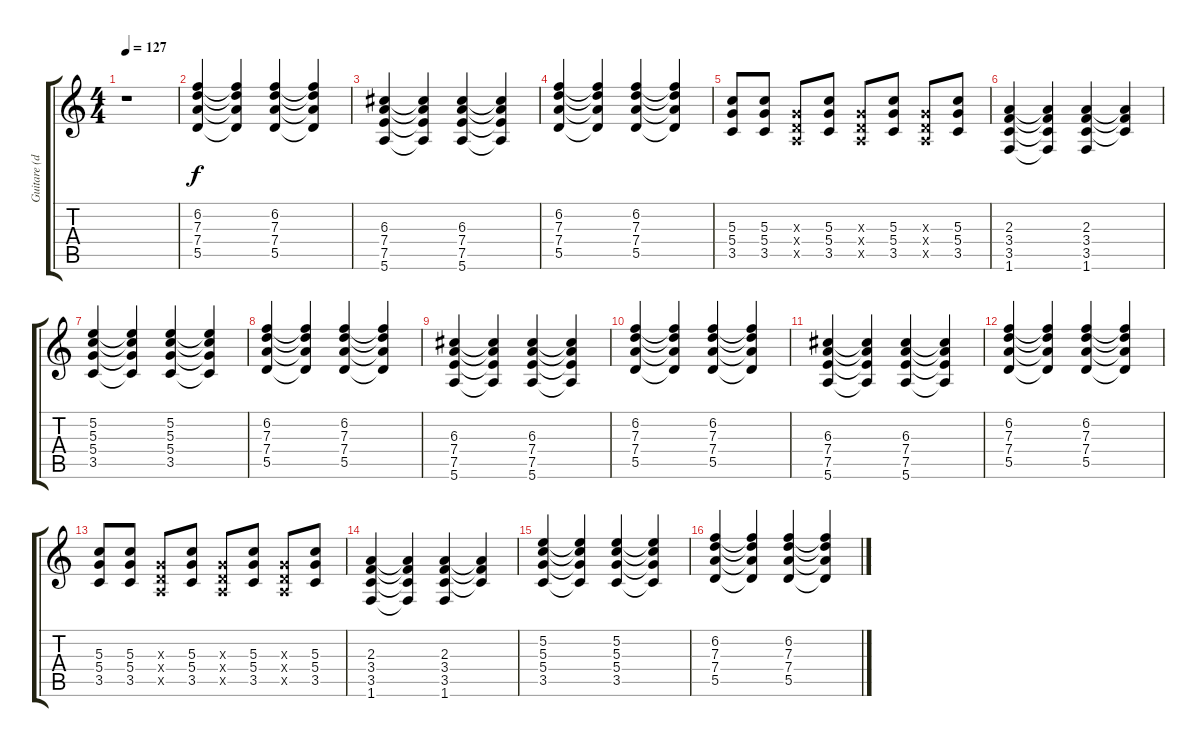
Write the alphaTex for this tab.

\track ("Guitare (distortion) gauche" "Guitare (d") {instrument distortionguitar}
\staff {score tabs}
\tuning (E4 B3 G3 D3 A2 E2) {hide}
\ts (4 4)
\tempo 127
\clef g2
\ks c
r.1{dy f} |
(6.2 7.3 7.4 5.5).4 (6.2{t} 7.3{t} 7.4{t} 5.5{t}).4 (6.2 7.3 7.4 5.5).4 (6.2{t} 7.3{t} 7.4{t} 5.5{t}).4 |
(6.3 7.4 7.5 5.6).4 (6.3{t} 7.4{t} 7.5{t} 5.6{t}).4 (6.3 7.4 7.5 5.6).4 (6.3{t} 7.4{t} 7.5{t} 5.6{t}).4 |
(6.2 7.3 7.4 5.5).4 (6.2{t} 7.3{t} 7.4{t} 5.5{t}).4 (6.2 7.3 7.4 5.5).4 (6.2{t} 7.3{t} 7.4{t} 5.5{t}).4 |
(5.3 5.4 3.5).8 (5.3 5.4 3.5).8 (0.3{x} 0.4{x} 0.5{x}).8 (5.3 5.4 3.5).8 (0.3{x} 0.4{x} 0.5{x}).8 (5.3 5.4 3.5).8 (0.3{x} 0.4{x} 0.5{x}).8 (5.3 5.4 3.5).8 |
(2.3 3.4 3.5 1.6).4 (2.3{t} 3.4{t} 3.5{t} 1.6{t}).4 (2.3 3.4 3.5 1.6).4 (2.3{t} 3.4{t} 3.5{t}).4 |
(5.2 5.3 5.4 3.5).4 (5.2{t} 5.3{t} 5.4{t} 3.5{t}).4 (5.2 5.3 5.4 3.5).4 (5.2{t} 5.3{t} 5.4{t} 3.5{t}).4 |
(6.2 7.3 7.4 5.5).4 (6.2{t} 7.3{t} 7.4{t} 5.5{t}).4 (6.2 7.3 7.4 5.5).4 (6.2{t} 7.3{t} 7.4{t} 5.5{t}).4 |
(6.3 7.4 7.5 5.6).4 (6.3{t} 7.4{t} 7.5{t} 5.6{t}).4 (6.3 7.4 7.5 5.6).4 (6.3{t} 7.4{t} 7.5{t} 5.6{t}).4 |
(6.2 7.3 7.4 5.5).4 (6.2{t} 7.3{t} 7.4{t} 5.5{t}).4 (6.2 7.3 7.4 5.5).4 (6.2{t} 7.3{t} 7.4{t} 5.5{t}).4 |
(6.3 7.4 7.5 5.6).4 (6.3{t} 7.4{t} 7.5{t} 5.6{t}).4 (6.3 7.4 7.5 5.6).4 (6.3{t} 7.4{t} 7.5{t} 5.6{t}).4 |
(6.2 7.3 7.4 5.5).4 (6.2{t} 7.3{t} 7.4{t} 5.5{t}).4 (6.2 7.3 7.4 5.5).4 (6.2{t} 7.3{t} 7.4{t} 5.5{t}).4 |
(5.3 5.4 3.5).8 (5.3 5.4 3.5).8 (0.3{x} 0.4{x} 0.5{x}).8 (5.3 5.4 3.5).8 (0.3{x} 0.4{x} 0.5{x}).8 (5.3 5.4 3.5).8 (0.3{x} 0.4{x} 0.5{x}).8 (5.3 5.4 3.5).8 |
(2.3 3.4 3.5 1.6).4 (2.3{t} 3.4{t} 3.5{t} 1.6{t}).4 (2.3 3.4 3.5 1.6).4 (2.3{t} 3.4{t} 3.5{t}).4 |
(5.2 5.3 5.4 3.5).4 (5.2{t} 5.3{t} 5.4{t} 3.5{t}).4 (5.2 5.3 5.4 3.5).4 (5.2{t} 5.3{t} 5.4{t} 3.5{t}).4 |
(6.2 7.3 7.4 5.5).4 (6.2{t} 7.3{t} 7.4{t} 5.5{t}).4 (6.2 7.3 7.4 5.5).4 (6.2{t} 7.3{t} 7.4{t} 5.5{t}).4
